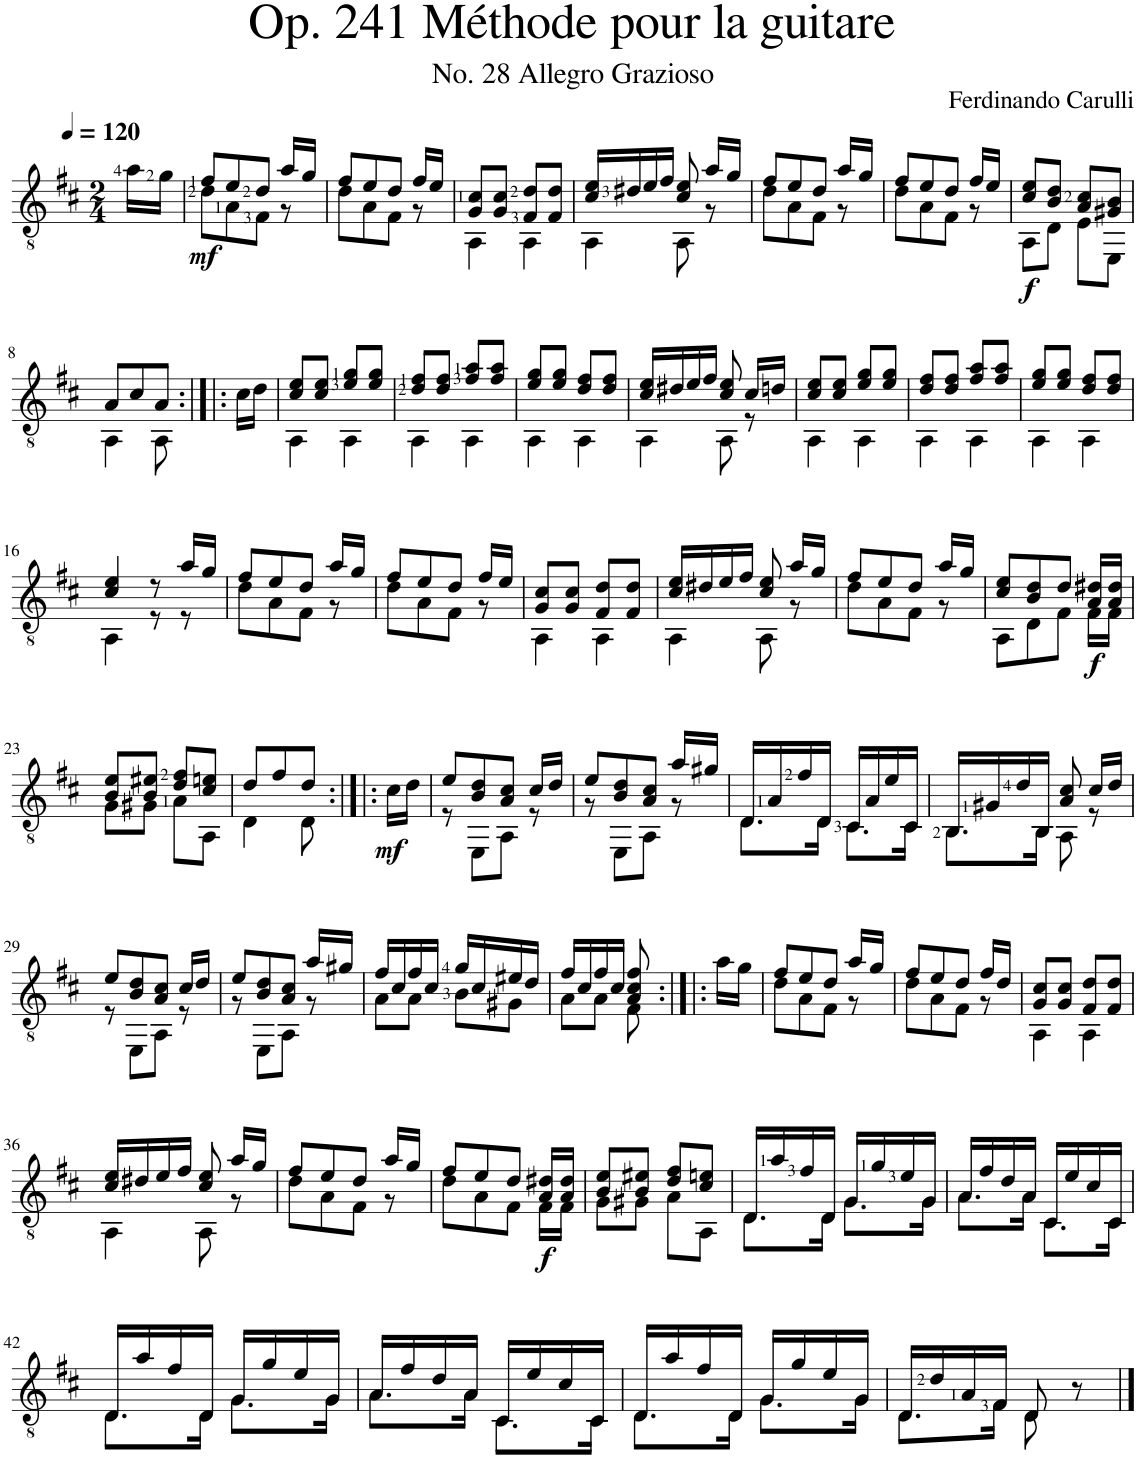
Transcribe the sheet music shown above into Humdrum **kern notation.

**kern	**dynam
*part1	*part1
*staff1	*staff1
*I"Classical Guitar	*
*I'Guit.	*
*clefGv2	*
*k[f#c#]	*
*M2/4	*
*MM120	*
=	=
16a\LL	.
16g\JJ	.
=1	=1
*^	*
!	!	!LO:DY:b
8f#/L	8d\L	mf
8e/	8A\	.
8d/J	8F#\J	.
16a/LL	8r	.
16g/JJ	.	.
=2	=2	=2
8f#/L	8d\L	.
8e/	8A\	.
8d/J	8F#\J	.
16f#/LL	8r	.
16e/JJ	.	.
=3	=3	=3
8G/ 8c#/L	4AA\	.
8G/ 8c#/J	.	.
8F#/ 8d/L	4AA\	.
8F#/ 8d/J	.	.
=4	=4	=4
16c#/ 16e/LL	4AA\	.
16d#X/	.	.
16e/	.	.
16f#/JJ	.	.
8c#/ 8e/	8AA\	.
16a/LL	8r	.
16g/JJ	.	.
=5	=5	=5
8f#/L	8d\L	.
8e/	8A\	.
8d/J	8F#\J	.
16a/LL	8r	.
16g/JJ	.	.
=6	=6	=6
8f#/L	8d\L	.
8e/	8A\	.
8d/J	8F#\J	.
16f#/LL	8r	.
16e/JJ	.	.
=7	=7	=7
!	!	!LO:DY:b
8c#/ 8e/L	8AA\L	f
8B/ 8d/J	8D\J	.
8A/ 8c#/L	8E\L	.
8G#X/ 8B/J	8EE\J	.
!!LO:LB:g=z	!!
=8	=8	=8
8A/L	4AA\	.
8c#/	.	.
8A/J	8AA\	.
*v	*v	*
=8X1:|!|:	=8X1:|!|:
16c#\LL	.
16d\JJ	.
=9	=9
*^	*
8c#/ 8e/L	4AA\	.
8c#/ 8e/J	.	.
8e/ 8g/L	4AA\	.
8e/ 8g/J	.	.
=10	=10	=10
8d/ 8f#/L	4AA\	.
8d/ 8f#/J	.	.
8f#/ 8a/L	4AA\	.
8f#/ 8a/J	.	.
=11	=11	=11
8e/ 8g/L	4AA\	.
8e/ 8g/J	.	.
8d/ 8f#/L	4AA\	.
8d/ 8f#/J	.	.
=12	=12	=12
16c#/ 16e/LL	4AA\	.
16d#X/	.	.
16e/	.	.
16f#/JJ	.	.
8c#/ 8e/	8AA\	.
16c#/LL	8r	.
16dn/JJ	.	.
=13	=13	=13
8c#/ 8e/L	4AA\	.
8c#/ 8e/J	.	.
8e/ 8g/L	4AA\	.
8e/ 8g/J	.	.
=14	=14	=14
8d/ 8f#/L	4AA\	.
8d/ 8f#/J	.	.
8f#/ 8a/L	4AA\	.
8f#/ 8a/J	.	.
=15	=15	=15
8e/ 8g/L	4AA\	.
8e/ 8g/J	.	.
8d/ 8f#/L	4AA\	.
8d/ 8f#/J	.	.
!!LO:LB:g=z	!!
=16	=16	=16
4c#/ 4e/	4AA\	.
8r	8r	.
16a/LL	8r	.
16g/JJ	.	.
=17	=17	=17
8f#/L	8d\L	.
8e/	8A\	.
8d/J	8F#\J	.
16a/LL	8r	.
16g/JJ	.	.
=18	=18	=18
8f#/L	8d\L	.
8e/	8A\	.
8d/J	8F#\J	.
16f#/LL	8r	.
16e/JJ	.	.
=19	=19	=19
8G/ 8c#/L	4AA\	.
8G/ 8c#/J	.	.
8F#/ 8d/L	4AA\	.
8F#/ 8d/J	.	.
=20	=20	=20
16c#/ 16e/LL	4AA\	.
16d#X/	.	.
16e/	.	.
16f#/JJ	.	.
8c#/ 8e/	8AA\	.
16a/LL	8r	.
16g/JJ	.	.
=21	=21	=21
8f#/L	8d\L	.
8e/	8A\	.
8d/J	8F#\J	.
16a/LL	8r	.
16g/JJ	.	.
=22	=22	=22
8c#/ 8e/L	8AA\L	.
8B/ 8d/	8D\	.
8d/J	8F#\J	.
!	!	!LO:DY:b
16A/ 16d#X/LL	16F#\LL	f
16A/ 16d#/JJ	16F#\JJ	.
!!LO:LB:g=z	!!
=23	=23	=23
8B/ 8e/L	8G\L	.
8B/ 8e#X/J	8G#X\J	.
8d/ 8f#/L	8A\L	.
8c#/ 8en/J	8AA\J	.
=24	=24	=24
8d/L	4D\	.
8f#/	.	.
8d/J	8D\	.
=24X2:|!|:	=24X2:|!|:	=24X2:|!|:
!	!	!LO:DY:b
*v	*v	*
16c#\LL	mf
16d\JJ	.
=25	=25
*^	*
8e/L	8r	.
8B/ 8d/	8EE\L	.
8A/ 8c#/J	8AA\J	.
16c#/LL	8r	.
16d/JJ	.	.
=26	=26	=26
8e/L	8r	.
8B/ 8d/	8EE\L	.
8A/ 8c#/J	8AA\J	.
16a/LL	8r	.
16g#X/JJ	.	.
=27	=27	=27
16D/LL	8.D\L	.
16A/	.	.
16f#/	.	.
16D/JJ	16D\Jk	.
16C#/LL	8.C#\L	.
16A/	.	.
16e/	.	.
16C#/JJ	16C#\Jk	.
=28	=28	=28
16BB/LL	8.BB\L	.
16G#X/	.	.
16d/	.	.
16BB/JJ	16BB\Jk	.
8A/ 8c#/	8AA\	.
16c#/LL	8r	.
16d/JJ	.	.
!!LO:LB:g=z	!!
=29	=29	=29
8e/L	8r	.
8B/ 8d/	8EE\L	.
8A/ 8c#/J	8AA\J	.
16c#/LL	8r	.
16d/JJ	.	.
=30	=30	=30
8e/L	8r	.
8B/ 8d/	8EE\L	.
8A/ 8c#/J	8AA\J	.
16a/LL	8r	.
16g#X/JJ	.	.
=31	=31	=31
16f#/LL	8A\L	.
16c#/	.	.
16f#/	8A\J	.
16c#/JJ	.	.
16g/LL	8B\L	.
16c#/	.	.
16e#X/	8G#X\J	.
16d/JJ	.	.
=32	=32	=32
16f#/LL	8A\L	.
16c#/	.	.
16f#/	8A\J	.
16c#/JJ	.	.
8A/ 8c#/ 8f#/	8F#\	.
*v	*v	*
=32X3:|!|:	=32X3:|!|:
16a\LL	.
16g\JJ	.
=33	=33
*^	*
8f#/L	8d\L	.
8e/	8A\	.
8d/J	8F#\J	.
16a/LL	8r	.
16g/JJ	.	.
=34	=34	=34
8f#/L	8d\L	.
8e/	8A\	.
8d/J	8F#\J	.
16f#/LL	8r	.
16d/JJ	.	.
=35	=35	=35
8G/ 8c#/L	4AA\	.
8G/ 8c#/J	.	.
8F#/ 8d/L	4AA\	.
8F#/ 8d/J	.	.
!!LO:LB:g=z	!!
=36	=36	=36
16c#/ 16e/LL	4AA\	.
16d#X/	.	.
16e/	.	.
16f#/JJ	.	.
8c#/ 8e/	8AA\	.
16a/LL	8r	.
16g/JJ	.	.
=37	=37	=37
8f#/L	8d\L	.
8e/	8A\	.
8d/J	8F#\J	.
16a/LL	8r	.
16g/JJ	.	.
=38	=38	=38
8f#/L	8d\L	.
8e/	8A\	.
8d/J	8F#\J	.
!	!	!LO:DY:b
16A/ 16d#X/LL	16F#\LL	f
16A/ 16d#/JJ	16F#\JJ	.
=39	=39	=39
8B/ 8e/L	8G\L	.
8B/ 8e#X/J	8G#X\J	.
8d/ 8f#/L	8A\L	.
8c#/ 8en/J	8AA\J	.
=40	=40	=40
16D/LL	8.D\L	.
16a/	.	.
16f#/	.	.
16D/JJ	16D\Jk	.
16G/LL	8.G\L	.
16g/	.	.
16e/	.	.
16G/JJ	16G\Jk	.
=41	=41	=41
16A/LL	8.A\L	.
16f#/	.	.
16d/	.	.
16A/JJ	16A\Jk	.
16C#/LL	8.C#\L	.
16e/	.	.
16c#/	.	.
16C#/JJ	16C#\Jk	.
!!LO:LB:g=z	!!
=42	=42	=42
16D/LL	8.D\L	.
16a/	.	.
16f#/	.	.
16D/JJ	16D\Jk	.
16G/LL	8.G\L	.
16g/	.	.
16e/	.	.
16G/JJ	16G\Jk	.
=43	=43	=43
16A/LL	8.A\L	.
16f#/	.	.
16d/	.	.
16A/JJ	16A\Jk	.
16C#/LL	8.C#\L	.
16e/	.	.
16c#/	.	.
16C#/JJ	16C#\Jk	.
=44	=44	=44
16D/LL	8.D\L	.
16a/	.	.
16f#/	.	.
16D/JJ	16D\Jk	.
16G/LL	8.G\L	.
16g/	.	.
16e/	.	.
16G/JJ	16G\Jk	.
=45	=45	=45
16D/LL	8.D\L	.
16d/	.	.
16A/	.	.
16F#/JJ	16F#\Jk	.
8D/	8D\	.
8r	8ryy	.
*v	*v	*
==	==
*-	*-
